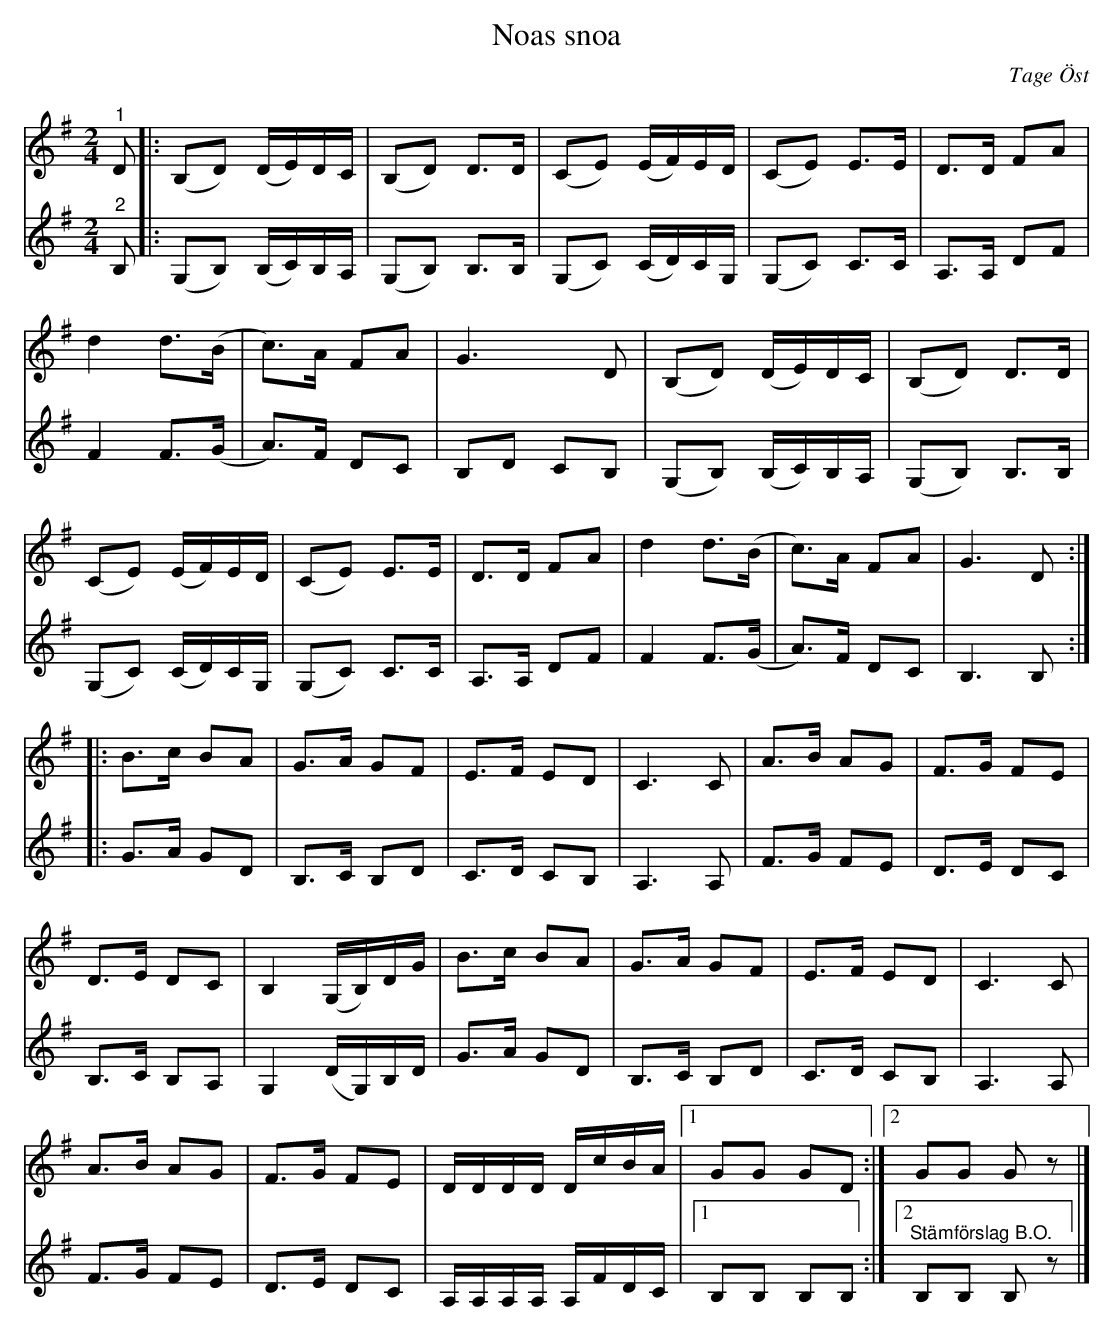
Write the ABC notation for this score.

X:1
T:Noas snoa
C:Tage Öst
L:1/8
M:2/4
K:G
V:1
"^1" D |: (B,D) (D/E/)D/C/ | (B,D) D>D | (CE) (E/F/)E/D/ | (CE) E>E | D>D FA |
d2 d>(B | c>)A FA | G3 D | (B,D) (D/E/)D/C/ | (B,D) D>D |
(CE) (E/F/)E/D/ | (CE) E>E | D>D FA | d2 d>(B | c>)A FA | G3 D ::
B>c BA | G>A GF | E>F ED | C3 C | A>B AG | F>G FE |
D>E DC | B,2 (G,/B,/)D/G/ | B>c BA | G>A GF | E>F ED | C3 C |
A>B AG | F>G FE | D/D/D/D/ D/c/B/A/ |1 GG GD :|2 GG G z |]
V:2
"^2" B, |: (G,B,) (B,/C/)B,/A,/ | (G,B,) B,>B, | (G,C) (C/D/)C/G,/ | (G,C) C>C | A,>A, DF |
F2 F>(G | A>)F DC | B,D CB, | (G,B,) (B,/C/)B,/A,/ | (G,B,) B,>B, |
(G,C) (C/D/)C/G,/ | (G,C) C>C | A,>A, DF | F2 F>(G | A>)F DC | B,3 B, ::
G>A GD | B,>C B,D | C>D CB, | A,3 A, | F>G FE | D>E DC |
B,>C B,A, | G,2 (D/G,/)B,/D/ | G>A GD | B,>C B,D | C>D CB, | A,3 A, | F>G FE |
D>E DC | A,/A,/A,/A,/ A,/F/D/C/ |1 B,B, B,B, :|2 "^Stämförslag B.O." B,B, B, z |]
